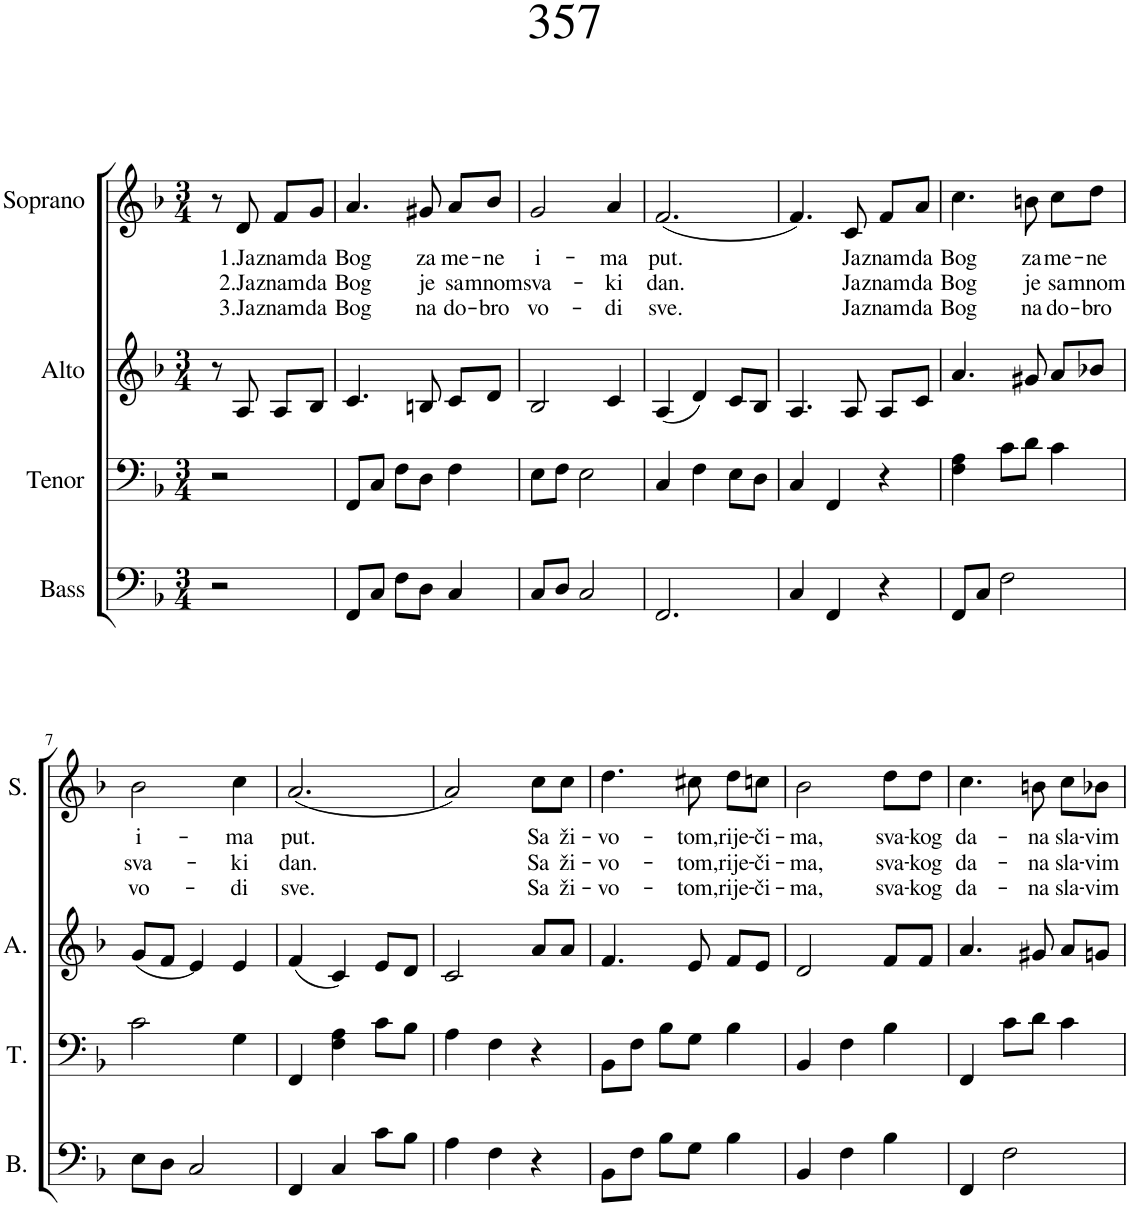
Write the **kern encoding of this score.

**kern	**kern	**kern	**kern	**text	**text	**text
*part4	*part3	*part2	*part1	*part1	*part1	*part1
*staff4	*staff3	*staff2	*staff1	*staff1	*staff1	*staff1
*I"Bass	*I"Tenor	*I"Alto	*I"Soprano	*	*	*
*I'B.	*I'T.	*I'A.	*I'S.	*	*	*
*clefF4	*clefF4	*clefG2	*clefG2	*	*	*
*k[b-]	*k[b-]	*k[b-]	*k[b-]	*	*	*
*M3/4	*M3/4	*M3/4	*M3/4	*	*	*
=1	=1	=1	=1	=1	=1	=1
2r	2r	8r	8r	.	.	.
!	!	!	!	!LO:LY:b	!LO:LY:b	!LO:LY:b
.	.	8A/	8d/	1.Ja	2.Ja	3.Ja
!	!	!	!	!LO:LY:b	!LO:LY:b	!LO:LY:b
.	.	8A/L	8f/L	znam	znam	znam
!	!	!	!	!LO:LY:b	!LO:LY:b	!LO:LY:b
.	.	8B-/J	8g/J	da	da	da
=2	=2	=2	=2	=2	=2	=2
!	!	!	!	!LO:LY:b	!LO:LY:b	!LO:LY:b
8FF/L	8FF/L	4.c/	4.a/	Bog	Bog	Bog
8C/J	8C/J	.	.	.	.	.
8F\L	8F\L	.	.	.	.	.
!	!	!	!	!LO:LY:b	!LO:LY:b	!LO:LY:b
8D\J	8D\J	8Bn/	8g#X/	za	je	na
!	!	!	!	!LO:LY:b	!LO:LY:b	!LO:LY:b
4C/	4F\	8c/L	8a/L	me-	sa	do-
!	!	!	!	!LO:LY:b	!LO:LY:b	!LO:LY:b
.	.	8d/J	8b-/J	-ne	mnom	-bro
=3	=3	=3	=3	=3	=3	=3
!	!	!	!	!LO:LY:b	!LO:LY:b	!LO:LY:b
8C/L	8E\L	2B-/	2g/	i-	sva-	vo-
8D/J	8F\J	.	.	.	.	.
2C/	2E\	.	.	.	.	.
!	!	!	!	!LO:LY:b	!LO:LY:b	!LO:LY:b
.	.	4c/	4a/	-ma	-ki	-di
=4	=4	=4	=4	=4	=4	=4
!	!	!	!	!LO:LY:b	!LO:LY:b	!LO:LY:b
2.FF/	4C/	(4A/	(2.f/	put.	dan.	sve.
.	4F\	4d/)	.	.	.	.
.	8E\L	8c/L	.	.	.	.
.	8D\J	8B-/J	.	.	.	.
=5	=5	=5	=5	=5	=5	=5
4C/	4C/	4.A/	4.f/)	.	.	.
4FF/	4FF/	.	.	.	.	.
!	!	!	!	!LO:LY:b	!LO:LY:b	!LO:LY:b
.	.	8A/	8c/	Ja	Ja	Ja
!	!	!	!	!LO:LY:b	!LO:LY:b	!LO:LY:b
4r	4r	8A/L	8f/L	znam	znam	znam
!	!	!	!	!LO:LY:b	!LO:LY:b	!LO:LY:b
.	.	8c/J	8a/J	da	da	da
=6	=6	=6	=6	=6	=6	=6
!	!	!	!	!LO:LY:b	!LO:LY:b	!LO:LY:b
8FF/L	4F\ 4A\	4.a/	4.cc\	Bog	Bog	Bog
8C/J	.	.	.	.	.	.
2F\	8c\L	.	.	.	.	.
!	!	!	!	!LO:LY:b	!LO:LY:b	!LO:LY:b
.	8d\J	8g#X/	8bn\	za	je	na
!	!	!	!	!LO:LY:b	!LO:LY:b	!LO:LY:b
.	4c\	8a/L	8cc\L	me-	sa	do-
!	!	!	!	!LO:LY:b	!LO:LY:b	!LO:LY:b
.	.	8b-X/J	8dd\J	-ne	mnom	-bro
!!LO:LB:g=z
=7	=7	=7	=7	=7	=7	=7
!	!	!	!	!LO:LY:b	!LO:LY:b	!LO:LY:b
8E\L	2c\	(8g/L	2b-\	i-	sva-	vo-
8D\J	.	8f/J	.	.	.	.
2C/	.	4e/)	.	.	.	.
!	!	!	!	!LO:LY:b	!LO:LY:b	!LO:LY:b
.	4G\	4e/	4cc\	-ma	-ki	-di
=8	=8	=8	=8	=8	=8	=8
!	!	!	!	!LO:LY:b	!LO:LY:b	!LO:LY:b
4FF/	4FF/	(4f/	(2.a/	put.	dan.	sve.
4C/	4F\ 4A\	4c/)	.	.	.	.
8c\L	8c\L	8e/L	.	.	.	.
8B-\J	8B-\J	8d/J	.	.	.	.
=9	=9	=9	=9	=9	=9	=9
4A\	4A\	2c/	2a/)	.	.	.
4F\	4F\	.	.	.	.	.
!	!	!	!	!LO:LY:b	!LO:LY:b	!LO:LY:b
4r	4r	8a/L	8cc\L	Sa	Sa	Sa
!	!	!	!	!LO:LY:b	!LO:LY:b	!LO:LY:b
.	.	8a/J	8cc\J	ži-	ži-	ži-
=10	=10	=10	=10	=10	=10	=10
!	!	!	!	!LO:LY:b	!LO:LY:b	!LO:LY:b
8BB-\L	8BB-\L	4.f/	4.dd\	-vo-	-vo-	-vo-
8F\J	8F\J	.	.	.	.	.
8B-\L	8B-\L	.	.	.	.	.
!	!	!	!	!LO:LY:b	!LO:LY:b	!LO:LY:b
8G\J	8G\J	8e/	8cc#X\	-tom,	-tom,	-tom,
!	!	!	!	!LO:LY:b	!LO:LY:b	!LO:LY:b
4B-\	4B-\	8f/L	8dd\L	rije-	rije-	rije-
!	!	!	!	!LO:LY:b	!LO:LY:b	!LO:LY:b
.	.	8e/J	8ccn\J	-či-	-či-	-či-
=11	=11	=11	=11	=11	=11	=11
!	!	!	!	!LO:LY:b	!LO:LY:b	!LO:LY:b
4BB-/	4BB-/	2d/	2b-\	-ma,	-ma,	-ma,
4F\	4F\	.	.	.	.	.
!	!	!	!	!LO:LY:b	!LO:LY:b	!LO:LY:b
4B-\	4B-\	8f/L	8dd\L	sva-	sva-	sva-
!	!	!	!	!LO:LY:b	!LO:LY:b	!LO:LY:b
.	.	8f/J	8dd\J	-kog	-kog	-kog
=12	=12	=12	=12	=12	=12	=12
!	!	!	!	!LO:LY:b	!LO:LY:b	!LO:LY:b
4FF/	4FF/	4.a/	4.cc\	da-	da-	da-
2F\	8c\L	.	.	.	.	.
!	!	!	!	!LO:LY:b	!LO:LY:b	!LO:LY:b
.	8d\J	8g#X/	8bn\	-na	-na	-na
!	!	!	!	!LO:LY:b	!LO:LY:b	!LO:LY:b
.	4c\	8a/L	8cc\L	sla-	sla-	sla-
!	!	!	!	!LO:LY:b	!LO:LY:b	!LO:LY:b
.	.	8gn/J	8b-X\J	-vim	-vim	-vim
=	=	=	=	=	=	=
*-	*-	*-	*-	*-	*-	*-
